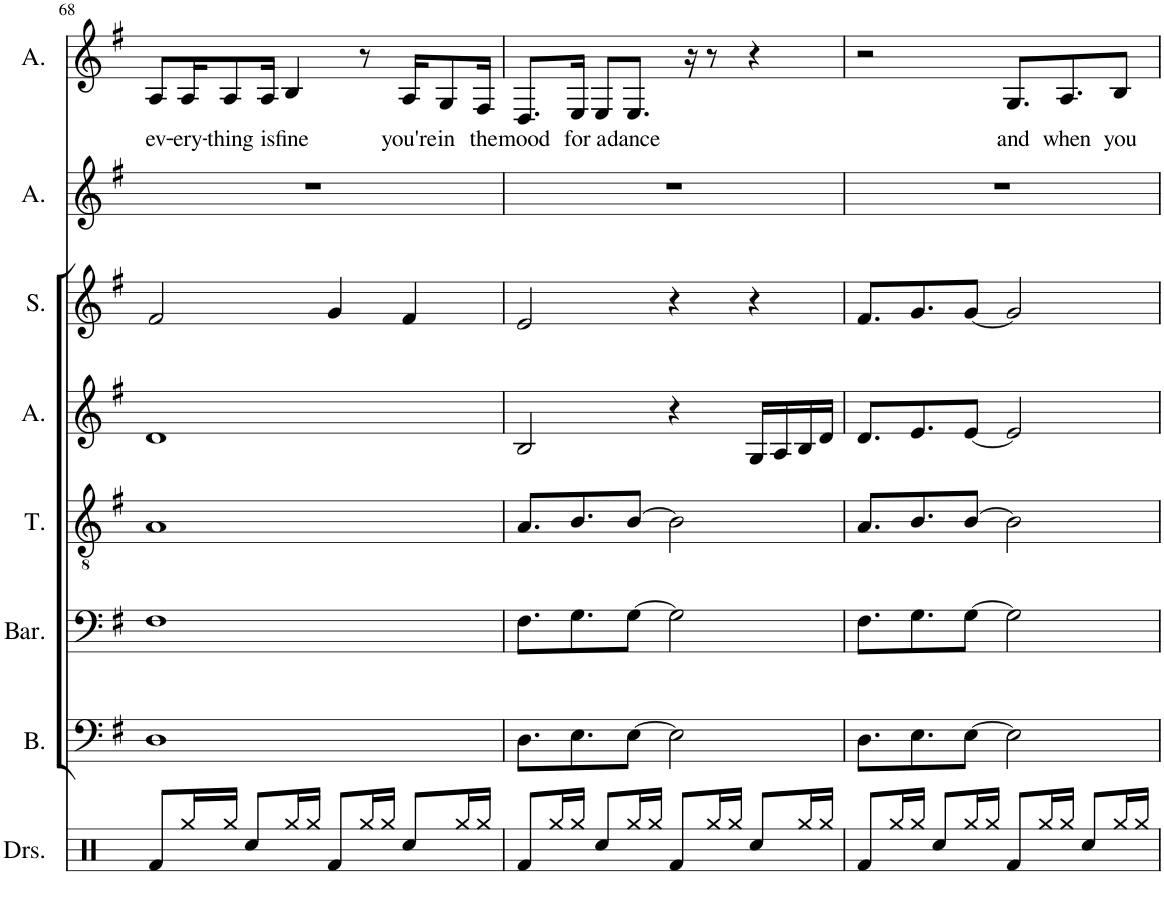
**kern	**kern	**kern	**kern	**kern	**kern	**kern	**kern	**text
*part8	*part7	*part6	*part5	*part4	*part3	*part2	*part1	*part1
*staff8	*staff7	*staff6	*staff5	*staff4	*staff3	*staff2	*staff1	*staff1
*I"Drumset	*I"Bass	*I"Baritone	*I"Tenor	*I"Alto	*I"Soprano	*I"Alto	*I"Alto	*
*I'Drs.	*I'B.	*I'Bar.	*I'T.	*I'A.	*I'S.	*I'A.	*I'A.	*
!!LO:PB:g=z
*clefX	*clefF4	*clefF4	*clefGv2	*clefG2	*clefG2	*clefG2	*clefG2	*
*k[]	*k[f#]	*k[f#]	*k[f#]	*k[f#]	*k[f#]	*k[f#]	*k[f#]	*
*M4/4	*M4/4	*M4/4	*M4/4	*M4/4	*M4/4	*M4/4	*M4/4	*
=68	=68	=68	=68	=68	=68	=68	=68	=68
!	!	!	!	!	!	!	!	!LO:LY:b
8Rf/L	1D	1F#	1A	1d	2f#/	1r	8A/L	ev-
!	!	!	!	!	!	!	!	!LO:LY:b
16Rgg/L	.	.	.	.	.	.	16A/K	-ery-
!	!	!	!	!	!	!	!	!LO:LY:b
16Rgg/JJ	.	.	.	.	.	.	8A/	-thing
8Rcc/L	.	.	.	.	.	.	.	.
!	!	!	!	!	!	!	!	!LO:LY:b
.	.	.	.	.	.	.	16A/Jk	is
!	!	!	!	!	!	!	!	!LO:LY:b
16Rgg/L	.	.	.	.	.	.	4B/	fine
16Rgg/JJ	.	.	.	.	.	.	.	.
8Rf/L	.	.	.	.	4g/	.	.	.
16Rgg/L	.	.	.	.	.	.	8r	.
16Rgg/JJ	.	.	.	.	.	.	.	.
!	!	!	!	!	!	!	!	!LO:LY:b
8Rcc/L	.	.	.	.	4f#/	.	16A/KL	you're
!	!	!	!	!	!	!	!	!LO:LY:b
.	.	.	.	.	.	.	8G/	in
16Rgg/L	.	.	.	.	.	.	.	.
!	!	!	!	!	!	!	!	!LO:LY:b
16Rgg/JJ	.	.	.	.	.	.	16F#/Jk	the
=69	=69	=69	=69	=69	=69	=69	=69	=69
!	!	!	!	!	!	!	!	!LO:LY:b
8Rf/L	8.D\L	8.F#\L	8.A/L	2B/	2e/	1r	8.D/L	mood
16Rgg/L	.	.	.	.	.	.	.	.
!	!	!	!	!	!	!	!	!LO:LY:b
16Rgg/JJ	8.E\	8.G\	8.B/	.	.	.	16E/Jk	for
!	!	!	!	!	!	!	!	!LO:LY:b
8Rcc/L	.	.	.	.	.	.	8E/L	a
!	!	!	!	!	!	!	!	!LO:LY:b
16Rgg/L	[8E\J	[8G\J	[8B/J	.	.	.	8.E/J	dance
16Rgg/JJ	.	.	.	.	.	.	.	.
8Rf/L	2E\]	2G\]	2B\]	4r	4r	.	.	.
.	.	.	.	.	.	.	16r	.
16Rgg/L	.	.	.	.	.	.	8r	.
16Rgg/JJ	.	.	.	.	.	.	.	.
8Rcc/L	.	.	.	16G/LL	4r	.	4r	.
.	.	.	.	16A/	.	.	.	.
16Rgg/L	.	.	.	16B/	.	.	.	.
16Rgg/JJ	.	.	.	16d/JJ	.	.	.	.
=70	=70	=70	=70	=70	=70	=70	=70	=70
8Rf/L	8.D\L	8.F#\L	8.A/L	8.d/L	8.f#/L	1r	2r	.
16Rgg/L	.	.	.	.	.	.	.	.
16Rgg/JJ	8.E\	8.G\	8.B/	8.e/	8.g/	.	.	.
8Rcc/L	.	.	.	.	.	.	.	.
16Rgg/L	[8E\J	[8G\J	[8B/J	[8e/J	[8g/J	.	.	.
16Rgg/JJ	.	.	.	.	.	.	.	.
!	!	!	!	!	!	!	!	!LO:LY:b
8Rf/L	2E\]	2G\]	2B\]	2e/]	2g/]	.	8.G/L	and
16Rgg/L	.	.	.	.	.	.	.	.
!	!	!	!	!	!	!	!	!LO:LY:b
16Rgg/JJ	.	.	.	.	.	.	8.A/	when
8Rcc/L	.	.	.	.	.	.	.	.
!	!	!	!	!	!	!	!	!LO:LY:b
16Rgg/L	.	.	.	.	.	.	8B/J	you
16Rgg/JJ	.	.	.	.	.	.	.	.
=	=	=	=	=	=	=	=	=
*-	*-	*-	*-	*-	*-	*-	*-	*-
